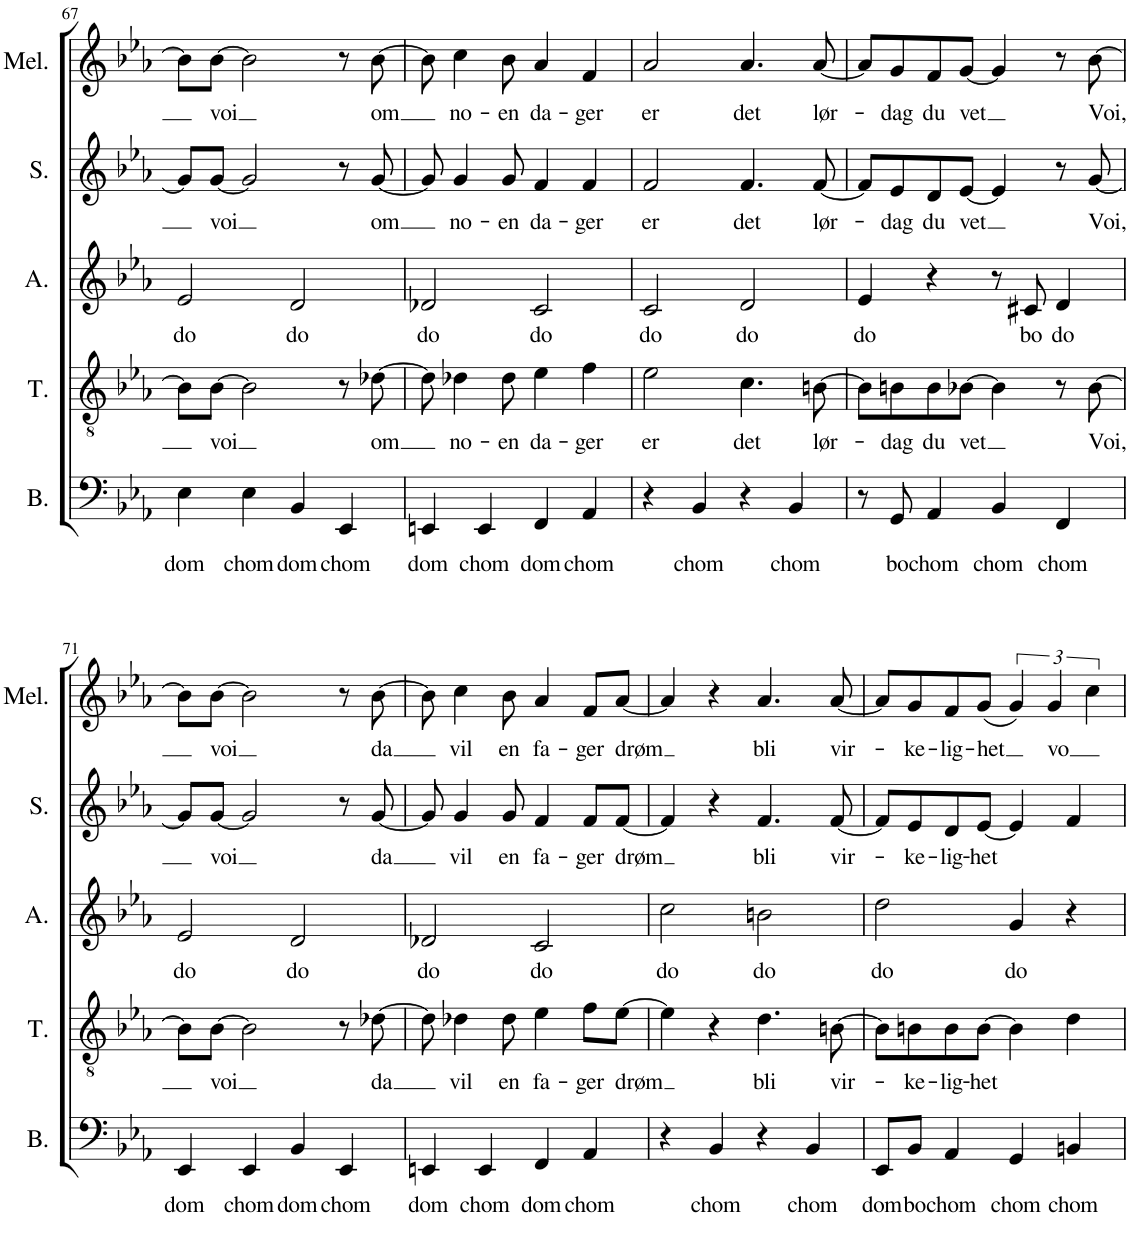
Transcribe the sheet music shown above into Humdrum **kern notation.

**kern	**text	**kern	**text	**kern	**text	**kern	**text	**kern	**text
*part5	*part5	*part4	*part4	*part3	*part3	*part2	*part2	*part1	*part1
*staff5	*staff5	*staff4	*staff4	*staff3	*staff3	*staff2	*staff2	*staff1	*staff1
*I"Bass	*	*I"Tenor	*	*I"Alto	*	*I"Soprano	*	*I"Melody	*
*I'B.	*	*I'T.	*	*I'A.	*	*I'S.	*	*I'Mel.	*
!!LO:PB:g=z
*clefF4	*	*clefGv2	*	*clefG2	*	*clefG2	*	*clefG2	*
*k[b-e-a-]	*	*k[b-e-a-]	*	*k[b-e-a-]	*	*k[b-e-a-]	*	*k[b-e-a-]	*
*M4/4	*	*M4/4	*	*M4/4	*	*M4/4	*	*M4/4	*
=67	=67	=67	=67	=67	=67	=67	=67	=67	=67
!	!LO:LY:b	!	!	!	!LO:LY:b	!	!	!	!
4E-\	dom	8B-\L]	.	2e-/	do	8g/L]	.	8b-\L]	.
!	!	!	!LO:LY:b	!	!	!	!LO:LY:b	!	!LO:LY:b
.	.	[8B-\J	voi	.	.	[8g/J	voi	[8b-\J	voi
!	!LO:LY:b	!	!	!	!	!	!	!	!
4E-\	chom	2B-\]	.	.	.	2g/]	.	2b-\]	.
!	!LO:LY:b	!	!	!	!LO:LY:b	!	!	!	!
4BB-/	dom	.	.	2d/	do	.	.	.	.
!	!LO:LY:b	!	!	!	!	!	!	!	!
4EE-/	chom	8r	.	.	.	8r	.	8r	.
!	!	!	!LO:LY:b	!	!	!	!LO:LY:b	!	!LO:LY:b
.	.	[8d-X\	om	.	.	[8g/	om	[8b-\	om
=68	=68	=68	=68	=68	=68	=68	=68	=68	=68
!	!LO:LY:b	!	!	!	!LO:LY:b	!	!	!	!
4EEn/	dom	8d-\]	.	2d-X/	do	8g/]	.	8b-\]	.
!	!	!	!LO:LY:b	!	!	!	!LO:LY:b	!	!LO:LY:b
.	.	4d-X\	no-	.	.	4g/	no-	4cc\	no-
!	!LO:LY:b	!	!	!	!	!	!	!	!
4EE/	chom	.	.	.	.	.	.	.	.
!	!	!	!LO:LY:b	!	!	!	!LO:LY:b	!	!LO:LY:b
.	.	8d-\	-en	.	.	8g/	-en	8b-\	-en
!	!LO:LY:b	!	!LO:LY:b	!	!LO:LY:b	!	!LO:LY:b	!	!LO:LY:b
4FF/	dom	4e-\	da-	2c/	do	4f/	da-	4a-/	da-
!	!LO:LY:b	!	!LO:LY:b	!	!	!	!LO:LY:b	!	!LO:LY:b
4AA-/	chom	4f\	-ger	.	.	4f/	-ger	4f/	-ger
=69	=69	=69	=69	=69	=69	=69	=69	=69	=69
!	!	!	!LO:LY:b	!	!LO:LY:b	!	!LO:LY:b	!	!LO:LY:b
4r	.	2e-\	er	2c/	do	2f/	er	2a-/	er
!	!LO:LY:b	!	!	!	!	!	!	!	!
4BB-/	chom	.	.	.	.	.	.	.	.
!	!	!	!LO:LY:b	!	!LO:LY:b	!	!LO:LY:b	!	!LO:LY:b
4r	.	4.c\	det	2d/	do	4.f/	det	4.a-/	det
!	!LO:LY:b	!	!	!	!	!	!	!	!
4BB-/	chom	.	.	.	.	.	.	.	.
!	!	!	!LO:LY:b	!	!	!	!LO:LY:b	!	!LO:LY:b
.	.	[8Bn\	lør-	.	.	[8f/	lør-	[8a-/	lør-
=70	=70	=70	=70	=70	=70	=70	=70	=70	=70
!	!	!	!	!	!LO:LY:b	!	!	!	!
8r	.	8B\L]	.	4e-/	do	8f/L]	.	8a-/L]	.
!	!LO:LY:b	!	!LO:LY:b	!	!	!	!LO:LY:b	!	!LO:LY:b
8GG/	bo	8Bn\	-dag	.	.	8e-/	-dag	8g/	-dag
!	!LO:LY:b	!	!LO:LY:b	!	!	!	!LO:LY:b	!	!LO:LY:b
4AA-/	chom	8B\	du	4r	.	8d/	du	8f/	du
!	!	!	!LO:LY:b	!	!	!	!LO:LY:b	!	!LO:LY:b
.	.	[8B-X\J	vet	.	.	[8e-/J	vet	[8g/J	vet
!	!LO:LY:b	!	!	!	!	!	!	!	!
4BB-/	chom	4B-\]	.	8r	.	4e-/]	.	4g/]	.
!	!	!	!	!	!LO:LY:b	!	!	!	!
.	.	.	.	8c#X/	bo	.	.	.	.
!	!LO:LY:b	!	!	!	!LO:LY:b	!	!	!	!
4FF/	chom	8r	.	4d/	do	8r	.	8r	.
!	!	!	!LO:LY:b	!	!	!	!LO:LY:b	!	!LO:LY:b
.	.	[8B-\	Voi,	.	.	[8g/	Voi,	[8b-\	Voi,
!!LO:LB:g=z
=71	=71	=71	=71	=71	=71	=71	=71	=71	=71
!	!LO:LY:b	!	!	!	!LO:LY:b	!	!	!	!
4EE-/	dom	8B-\L]	.	2e-/	do	8g/L]	.	8b-\L]	.
!	!	!	!LO:LY:b	!	!	!	!LO:LY:b	!	!LO:LY:b
.	.	[8B-\J	voi	.	.	[8g/J	voi	[8b-\J	voi
!	!LO:LY:b	!	!	!	!	!	!	!	!
4EE-/	chom	2B-\]	.	.	.	2g/]	.	2b-\]	.
!	!LO:LY:b	!	!	!	!LO:LY:b	!	!	!	!
4BB-/	dom	.	.	2d/	do	.	.	.	.
!	!LO:LY:b	!	!	!	!	!	!	!	!
4EE-/	chom	8r	.	.	.	8r	.	8r	.
!	!	!	!LO:LY:b	!	!	!	!LO:LY:b	!	!LO:LY:b
.	.	[8d-X\	da	.	.	[8g/	da	[8b-\	da
=72	=72	=72	=72	=72	=72	=72	=72	=72	=72
!	!LO:LY:b	!	!	!	!LO:LY:b	!	!	!	!
4EEn/	dom	8d-\]	.	2d-X/	do	8g/]	.	8b-\]	.
!	!	!	!LO:LY:b	!	!	!	!LO:LY:b	!	!LO:LY:b
.	.	4d-X\	vil	.	.	4g/	vil	4cc\	vil
!	!LO:LY:b	!	!	!	!	!	!	!	!
4EE/	chom	.	.	.	.	.	.	.	.
!	!	!	!LO:LY:b	!	!	!	!LO:LY:b	!	!LO:LY:b
.	.	8d-\	en	.	.	8g/	en	8b-\	en
!	!LO:LY:b	!	!LO:LY:b	!	!LO:LY:b	!	!LO:LY:b	!	!LO:LY:b
4FF/	dom	4e-\	fa-	2c/	do	4f/	fa-	4a-/	fa-
!	!LO:LY:b	!	!LO:LY:b	!	!	!	!LO:LY:b	!	!LO:LY:b
4AA-/	chom	8f\L	-ger	.	.	8f/L	-ger	8f/L	-ger
!	!	!	!LO:LY:b	!	!	!	!LO:LY:b	!	!LO:LY:b
.	.	[8e-\J	drøm	.	.	[8f/J	drøm	[8a-/J	drøm
=73	=73	=73	=73	=73	=73	=73	=73	=73	=73
!	!	!	!	!	!LO:LY:b	!	!	!	!
4r	.	4e-\]	.	2cc\	do	4f/]	.	4a-/]	.
!	!LO:LY:b	!	!	!	!	!	!	!	!
4BB-/	chom	4r	.	.	.	4r	.	4r	.
!	!	!	!LO:LY:b	!	!LO:LY:b	!	!LO:LY:b	!	!LO:LY:b
4r	.	4.d\	bli	2bn\	do	4.f/	bli	4.a-/	bli
!	!LO:LY:b	!	!	!	!	!	!	!	!
4BB-/	chom	.	.	.	.	.	.	.	.
!	!	!	!LO:LY:b	!	!	!	!LO:LY:b	!	!LO:LY:b
.	.	[8Bn\	vir-	.	.	[8f/	vir-	[8a-/	vir-
=74	=74	=74	=74	=74	=74	=74	=74	=74	=74
!	!LO:LY:b	!	!	!	!LO:LY:b	!	!	!	!
8EE-/L	dom	8B\L]	.	2dd\	do	8f/L]	.	8a-/L]	.
!	!LO:LY:b	!	!LO:LY:b	!	!	!	!LO:LY:b	!	!LO:LY:b
8BB-/J	bo	8Bn\	-ke-	.	.	8e-/	-ke-	8g/	-ke-
!	!LO:LY:b	!	!LO:LY:b	!	!	!	!LO:LY:b	!	!LO:LY:b
4AA-/	chom	8B\	-lig-	.	.	8d/	-lig-	8f/	-lig-
!	!	!	!LO:LY:b	!	!	!	!LO:LY:b	!	!LO:LY:b
.	.	[8B\J	-het	.	.	[8e-/J	-het	(8g/J	-het
!	!LO:LY:b	!	!	!	!LO:LY:b	!	!	!	!
4GG/	chom	4B\]	.	4g/	do	4e-/]	.	6g/)	.
!	!	!	!	!	!	!	!	!	!LO:LY:b
.	.	.	.	.	.	.	.	6g/	vo
!	!LO:LY:b	!	!	!	!	!	!	!	!
4BBn/	chom	4d\	.	4r	.	4f/	.	.	.
.	.	.	.	.	.	.	.	6cc\	.
=	=	=	=	=	=	=	=	=	=
*-	*-	*-	*-	*-	*-	*-	*-	*-	*-
